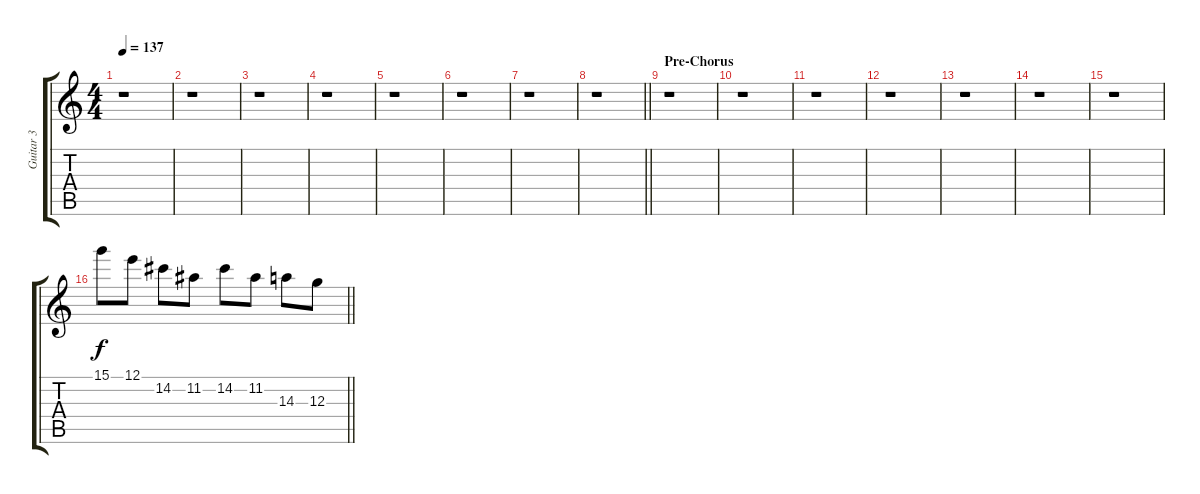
\track ("Guitar 3" "Guitar 3") {instrument distortionguitar}
\staff {score tabs}
\tuning (E4 B3 G3 D3 A2 D2) {hide}
\ts (4 4)
\tempo 137
\clef g2
\ks c
r.1{dy f} |
r.1 |
r.1 |
r.1 |
r.1 |
r.1 |
r.1 |
\barLineRight lightlight
r.1 |
\section ("" "Pre-Chorus")
r.1 |
r.1 |
r.1 |
r.1 |
r.1 |
r.1 |
r.1 |
\barLineRight lightlight
15.1.8 12.1.8 14.2.8 11.2.8 14.2.8 11.2.8 14.3.8 12.3.8
